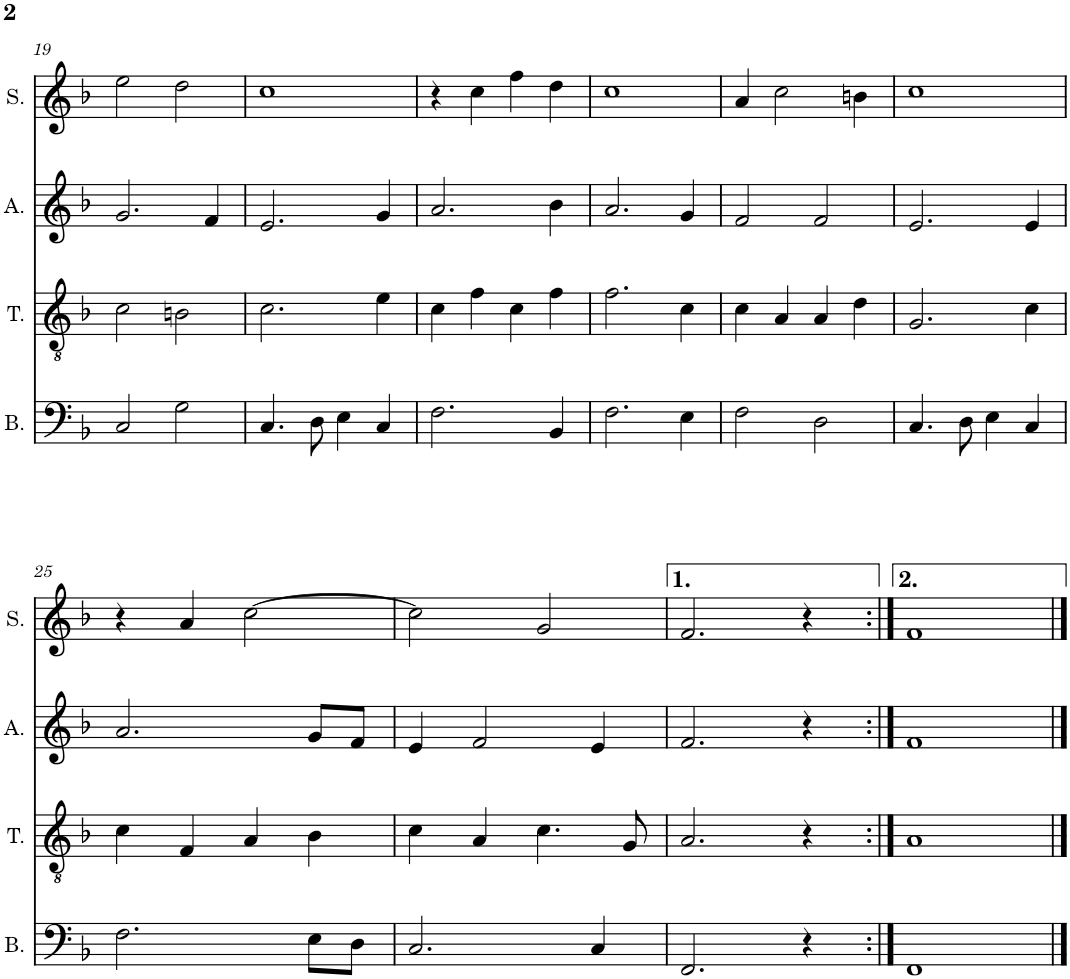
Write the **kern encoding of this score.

**kern	**kern	**kern	**kern
*part4	*part3	*part2	*part1
*staff4	*staff3	*staff2	*staff1
*I"Bass	*I"Tenor	*I"Alto	*I"Soprano
*I'B.	*I'T.	*I'A.	*I'S.
!!LO:PB:g=z
*clefF4	*clefGv2	*clefG2	*clefG2
*k[b-]	*k[b-]	*k[b-]	*k[b-]
*M4/4	*M4/4	*M4/4	*M4/4
=19	=19	=19	=19
2C/	2c\	2.g/	2ee\
2G\	2Bn\	.	2dd\
.	.	4f/	.
=20	=20	=20	=20
4.C/	2.c\	2.e/	1cc
8D\	.	.	.
4E\	.	.	.
4C/	4e\	4g/	.
=21	=21	=21	=21
2.F\	4c\	2.a/	4r
.	4f\	.	4cc\
.	4c\	.	4ff\
4BB-/	4f\	4b-\	4dd\
=22	=22	=22	=22
2.F\	2.f\	2.a/	1cc
4E\	4c\	4g/	.
=23	=23	=23	=23
2F\	4c\	2f/	4a/
.	4A/	.	2cc\
2D\	4A/	2f/	.
.	4d\	.	4bn\
=24	=24	=24	=24
4.C/	2.G/	2.e/	1cc
8D\	.	.	.
4E\	.	.	.
4C/	4c\	4e/	.
!!LO:LB:g=z
=25	=25	=25	=25
2.F\	4c\	2.a/	4r
.	4F/	.	4a/
.	4A/	.	[2cc\
8E\L	4B-\	8g/L	.
8D\J	.	8f/J	.
=26	=26	=26	=26
2.C/	4c\	4e/	2cc\]
.	4A/	2f/	.
.	4.c\	.	2g/
4C/	.	4e/	.
.	8G/	.	.
=27	=27	=27	=27
2.FF/	2.A/	2.f/	2.f/
4r	4r	4r	4r
=28:|!	=28:|!	=28:|!	=28:|!
1FF	1A	1f	1f
==	==	==	==
*-	*-	*-	*-
